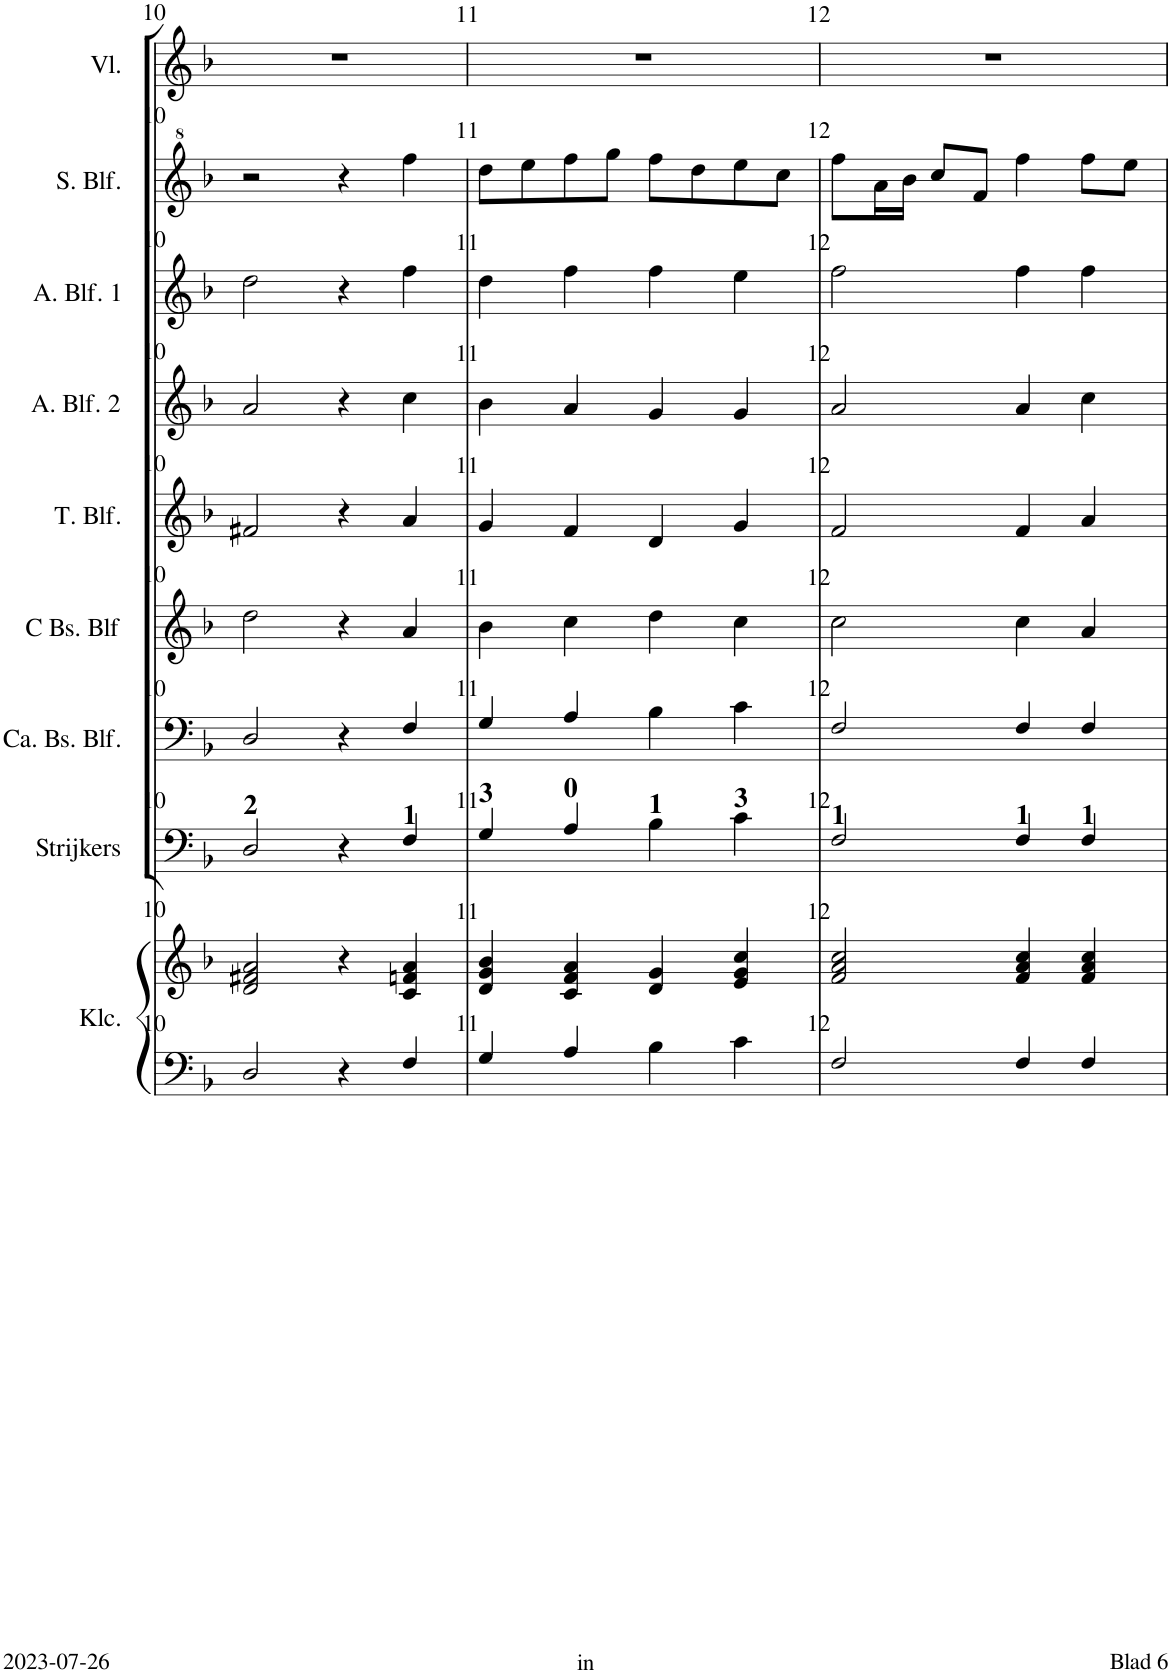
**kern	**kern	**kern	**kern	**kern	**kern	**kern	**kern	**kern	**kern
*part9	*part9	*part8	*part7	*part6	*part5	*part4	*part3	*part2	*part1
*staff10	*staff9	*staff8	*staff7	*staff6	*staff5	*staff4	*staff3	*staff2	*staff1
*I"Klavecimbel	*	*I"Strijkers	*I"Contrabas-blokfluit	*I"C Bas-blokfluit	*I"Tenor-blokfluit	*I"Alt-blokfluit 2	*I"Alt-blokfluit 1	*I"Sopraan-blokfluit	*I"Viool
*I'Klc.	*	*I'Strijkers	*I'Ca. Bs. Blf.	*I'C Bs. Blf	*I'T. Blf.	*I'A. Blf. 2	*I'A. Blf. 1	*I'S. Blf.	*I'Vl.
!!LO:PB:g=z
*clefF4	*clefG2	*clefF4	*clefF4	*clefG2	*clefG2	*clefG2	*clefG2	*clefG^2	*clefG2
*k[b-]	*k[b-]	*k[b-]	*k[b-]	*k[b-]	*k[b-]	*k[b-]	*k[b-]	*k[b-]	*k[b-]
*M4/4	*M4/4	*M4/4	*M4/4	*M4/4	*M4/4	*M4/4	*M4/4	*M4/4	*M4/4
*met(c)	*met(c)	*met(c)	*met(c)	*met(c)	*met(c)	*met(c)	*met(c)	*met(c)	*met(c)
=10	=10	=10	=10	=10	=10	=10	=10	=10	=10
2D/	2d/ 2f#X/ 2a/	2D/	2D/	2dd\	2f#X/	2a/	2dd\	2r	1r
4r	4r	4r	4r	4r	4r	4r	4r	4r	.
4F/	4c/ 4fn/ 4a/	4F/	4F/	4a/	4a/	4cc\	4ff\	4fff\	.
=11	=11	=11	=11	=11	=11	=11	=11	=11	=11
4G/	4d/ 4g/ 4b-/	4G/	4G/	4b-\	4g/	4b-\	4dd\	8ddd\L	1r
.	.	.	.	.	.	.	.	8eee\	.
4A/	4c/ 4f/ 4a/	4A/	4A/	4cc\	4f/	4a/	4ff\	8fff\	.
.	.	.	.	.	.	.	.	8ggg\J	.
4B-\	4d/ 4g/	4B-\	4B-\	4dd\	4d/	4g/	4ff\	8fff\L	.
.	.	.	.	.	.	.	.	8ddd\	.
4c\	4e/ 4g/ 4cc/	4c\	4c\	4cc\	4g/	4g/	4ee\	8eee\	.
.	.	.	.	.	.	.	.	8ccc\J	.
=12	=12	=12	=12	=12	=12	=12	=12	=12	=12
2F/	2f/ 2a/ 2cc/	2F/	2F/	2cc\	2f/	2a/	2ff\	8fff\L	1r
.	.	.	.	.	.	.	.	16aa\L	.
.	.	.	.	.	.	.	.	16bb-\JJ	.
.	.	.	.	.	.	.	.	8ccc/L	.
.	.	.	.	.	.	.	.	8ff/J	.
4F/	4f/ 4a/ 4cc/	4F/	4F/	4cc\	4f/	4a/	4ff\	4fff\	.
4F/	4f/ 4a/ 4cc/	4F/	4F/	4a/	4a/	4cc\	4ff\	8fff\L	.
.	.	.	.	.	.	.	.	8eee\J	.
=	=	=	=	=	=	=	=	=	=
*-	*-	*-	*-	*-	*-	*-	*-	*-	*-
